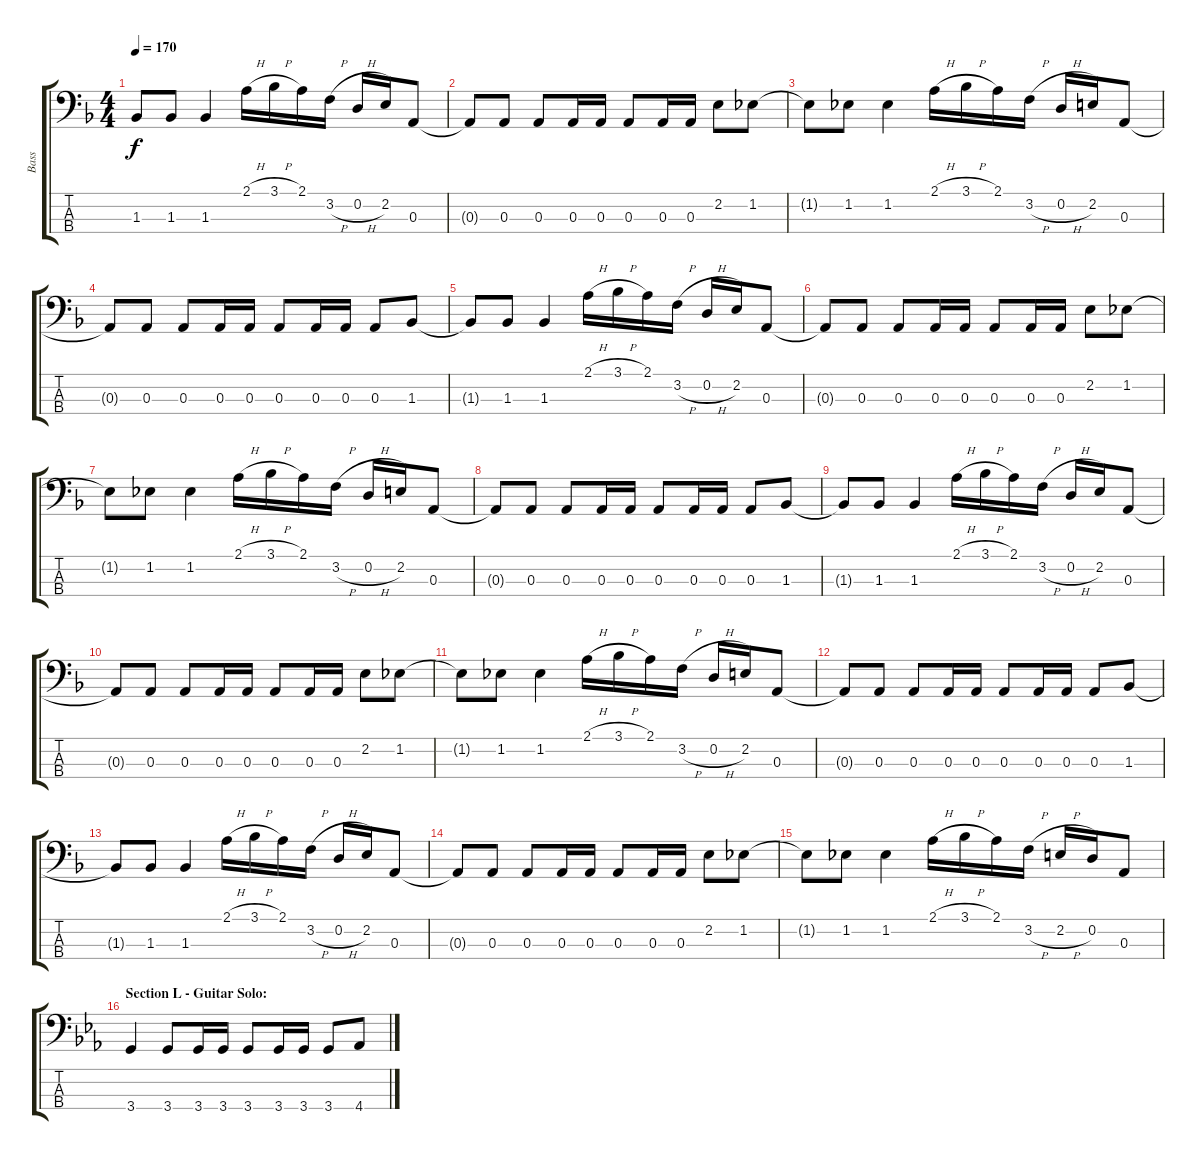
\track ("Bass" "Bass") {instrument electricbassfinger}
\staff {score tabs}
\tuning (G2 D2 A1 E1) {hide}
\ts (4 4)
\tempo 170
\clef f4
\ks f
1.3{t}.8{dy f} 1.3.8 1.3.4 2.1{h}.16 3.1{h}.16 2.1.16 3.2{h}.16 0.2{h}.16 2.2.16 0.3.8 |
0.3{t}.8 0.3.8 0.3.8 0.3.16 0.3.16 0.3.8 0.3.16 0.3.16 2.2.8 1.2.8 |
1.2{t}.8 1.2.8 1.2.4 2.1{h}.16 3.1{h}.16 2.1.16 3.2{h}.16 0.2{h}.16 2.2.16 0.3.8 |
0.3{t}.8 0.3.8 0.3.8 0.3.16 0.3.16 0.3.8 0.3.16 0.3.16 0.3.8 1.3.8 |
1.3{t}.8 1.3.8 1.3.4 2.1{h}.16 3.1{h}.16 2.1.16 3.2{h}.16 0.2{h}.16 2.2.16 0.3.8 |
0.3{t}.8 0.3.8 0.3.8 0.3.16 0.3.16 0.3.8 0.3.16 0.3.16 2.2.8 1.2.8 |
1.2{t}.8 1.2.8 1.2.4 2.1{h}.16 3.1{h}.16 2.1.16 3.2{h}.16 0.2{h}.16 2.2.16 0.3.8 |
0.3{t}.8 0.3.8 0.3.8 0.3.16 0.3.16 0.3.8 0.3.16 0.3.16 0.3.8 1.3.8 |
1.3{t}.8 1.3.8 1.3.4 2.1{h}.16 3.1{h}.16 2.1.16 3.2{h}.16 0.2{h}.16 2.2.16 0.3.8 |
0.3{t}.8 0.3.8 0.3.8 0.3.16 0.3.16 0.3.8 0.3.16 0.3.16 2.2.8 1.2.8 |
1.2{t}.8 1.2.8 1.2.4 2.1{h}.16 3.1{h}.16 2.1.16 3.2{h}.16 0.2{h}.16 2.2.16 0.3.8 |
0.3{t}.8 0.3.8 0.3.8 0.3.16 0.3.16 0.3.8 0.3.16 0.3.16 0.3.8 1.3.8 |
1.3{t}.8 1.3.8 1.3.4 2.1{h}.16 3.1{h}.16 2.1.16 3.2{h}.16 0.2{h}.16 2.2.16 0.3.8 |
0.3{t}.8 0.3.8 0.3.8 0.3.16 0.3.16 0.3.8 0.3.16 0.3.16 2.2.8 1.2.8 |
1.2{t}.8 1.2.8 1.2.4 2.1{h}.16 3.1{h}.16 2.1.16 3.2{h}.16 2.2{h}.16 0.2.16 0.3.8 |
\section ("" "Section L - Guitar Solo:")
\ks eb
3.4.4 3.4.8 3.4.16 3.4.16 3.4.8 3.4.16 3.4.16 3.4.8 4.4.8
